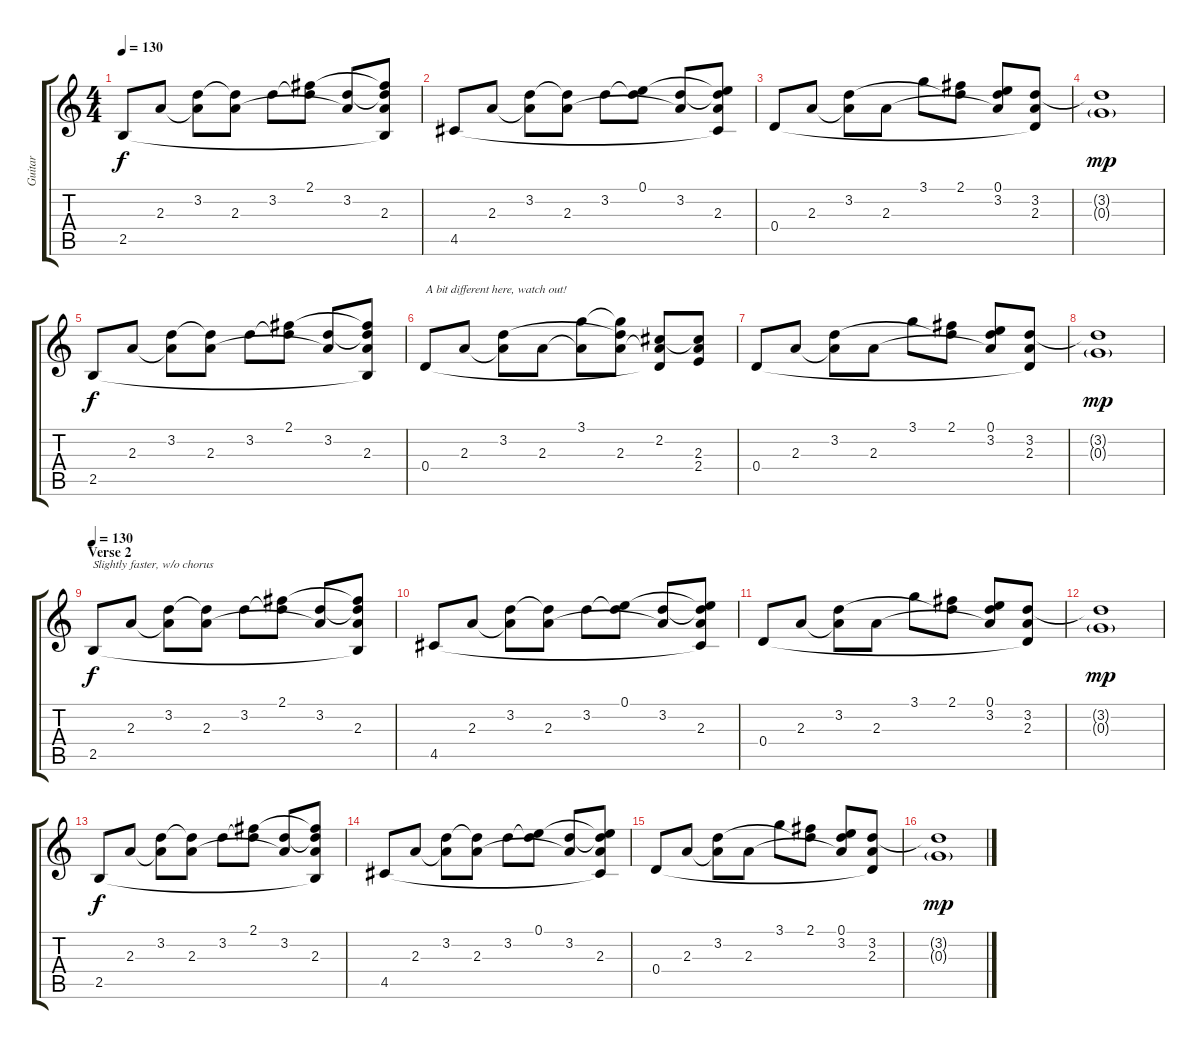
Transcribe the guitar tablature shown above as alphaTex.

\track ("Guitar" "Guitar") {instrument electricguitarjazz}
\staff {score tabs}
\tuning (E4 B3 G3 D3 A2 E2) {hide}
\ts (4 4)
\tempo 130
\clef g2
\ks c
2.5.8{dy f} 2.3.8 (3.2 2.3{t}).8 (3.2{t} 2.3).8 3.2.8 (2.1 3.2{t}).8 (3.2 2.3{t}).8 (2.1{t} 3.2{t} 2.3 2.5{t}).8 |
4.5.8 2.3.8 (3.2 2.3{t}).8 (3.2{t} 2.3).8 3.2.8 (0.1 3.2{t}).8 (3.2 2.3{t}).8 (0.1{t} 3.2{t} 2.3 4.5{t}).8 |
0.4.8 2.3.8 (3.2 2.3{t}).8 2.3.8 3.1.8 (2.1 3.2{t}).8 (0.1 3.2 2.3{t}).8 (3.2 2.3 0.4{t}).8 |
(3.2{t} 0.3{g}).1{dy mp} |
2.5.8{dy f} 2.3.8 (3.2 2.3{t}).8 (3.2{t} 2.3).8 3.2.8 (2.1 3.2{t}).8 (3.2 2.3{t}).8 (2.1{t} 3.2{t} 2.3 2.5{t}).8 |
0.4.8{txt "A bit different here, watch out!"} 2.3.8 (3.2 2.3{t}).8 2.3.8 (3.1 2.3{t}).8 (3.1{t} 3.2{t} 2.3).8 (2.2 2.3{t} 0.4{t}).8 (2.2{t} 2.3 2.4).8 |
0.4.8 2.3.8 (3.2 2.3{t}).8 2.3.8 3.1.8 (2.1 3.2{t}).8 (0.1 3.2 2.3{t}).8 (3.2 2.3 0.4{t}).8 |
(3.2{t} 0.3{g}).1{dy mp} |
\section ("" "Verse 2")
\tempo 130
2.5.8{txt "Slightly faster, w/o chorus" dy f volume 9 instrument electricguitarjazz} 2.3.8 (3.2 2.3{t}).8 (3.2{t} 2.3).8 3.2.8 (2.1 3.2{t}).8 (3.2 2.3{t}).8 (2.1{t} 3.2{t} 2.3 2.5{t}).8 |
4.5.8 2.3.8 (3.2 2.3{t}).8 (3.2{t} 2.3).8 3.2.8 (0.1 3.2{t}).8 (3.2 2.3{t}).8 (0.1{t} 3.2{t} 2.3 4.5{t}).8 |
0.4.8 2.3.8 (3.2 2.3{t}).8 2.3.8 3.1.8 (2.1 3.2{t}).8 (0.1 3.2 2.3{t}).8 (3.2 2.3 0.4{t}).8 |
(3.2{t} 0.3{g}).1{dy mp} |
2.5.8{dy f volume 9 instrument electricguitarjazz} 2.3.8 (3.2 2.3{t}).8 (3.2{t} 2.3).8 3.2.8 (2.1 3.2{t}).8 (3.2 2.3{t}).8 (2.1{t} 3.2{t} 2.3 2.5{t}).8 |
4.5.8 2.3.8 (3.2 2.3{t}).8 (3.2{t} 2.3).8 3.2.8 (0.1 3.2{t}).8 (3.2 2.3{t}).8 (0.1{t} 3.2{t} 2.3 4.5{t}).8 |
0.4.8 2.3.8 (3.2 2.3{t}).8 2.3.8 3.1.8 (2.1 3.2{t}).8 (0.1 3.2 2.3{t}).8 (3.2 2.3 0.4{t}).8 |
(3.2{t} 0.3{g}).1{dy mp}
